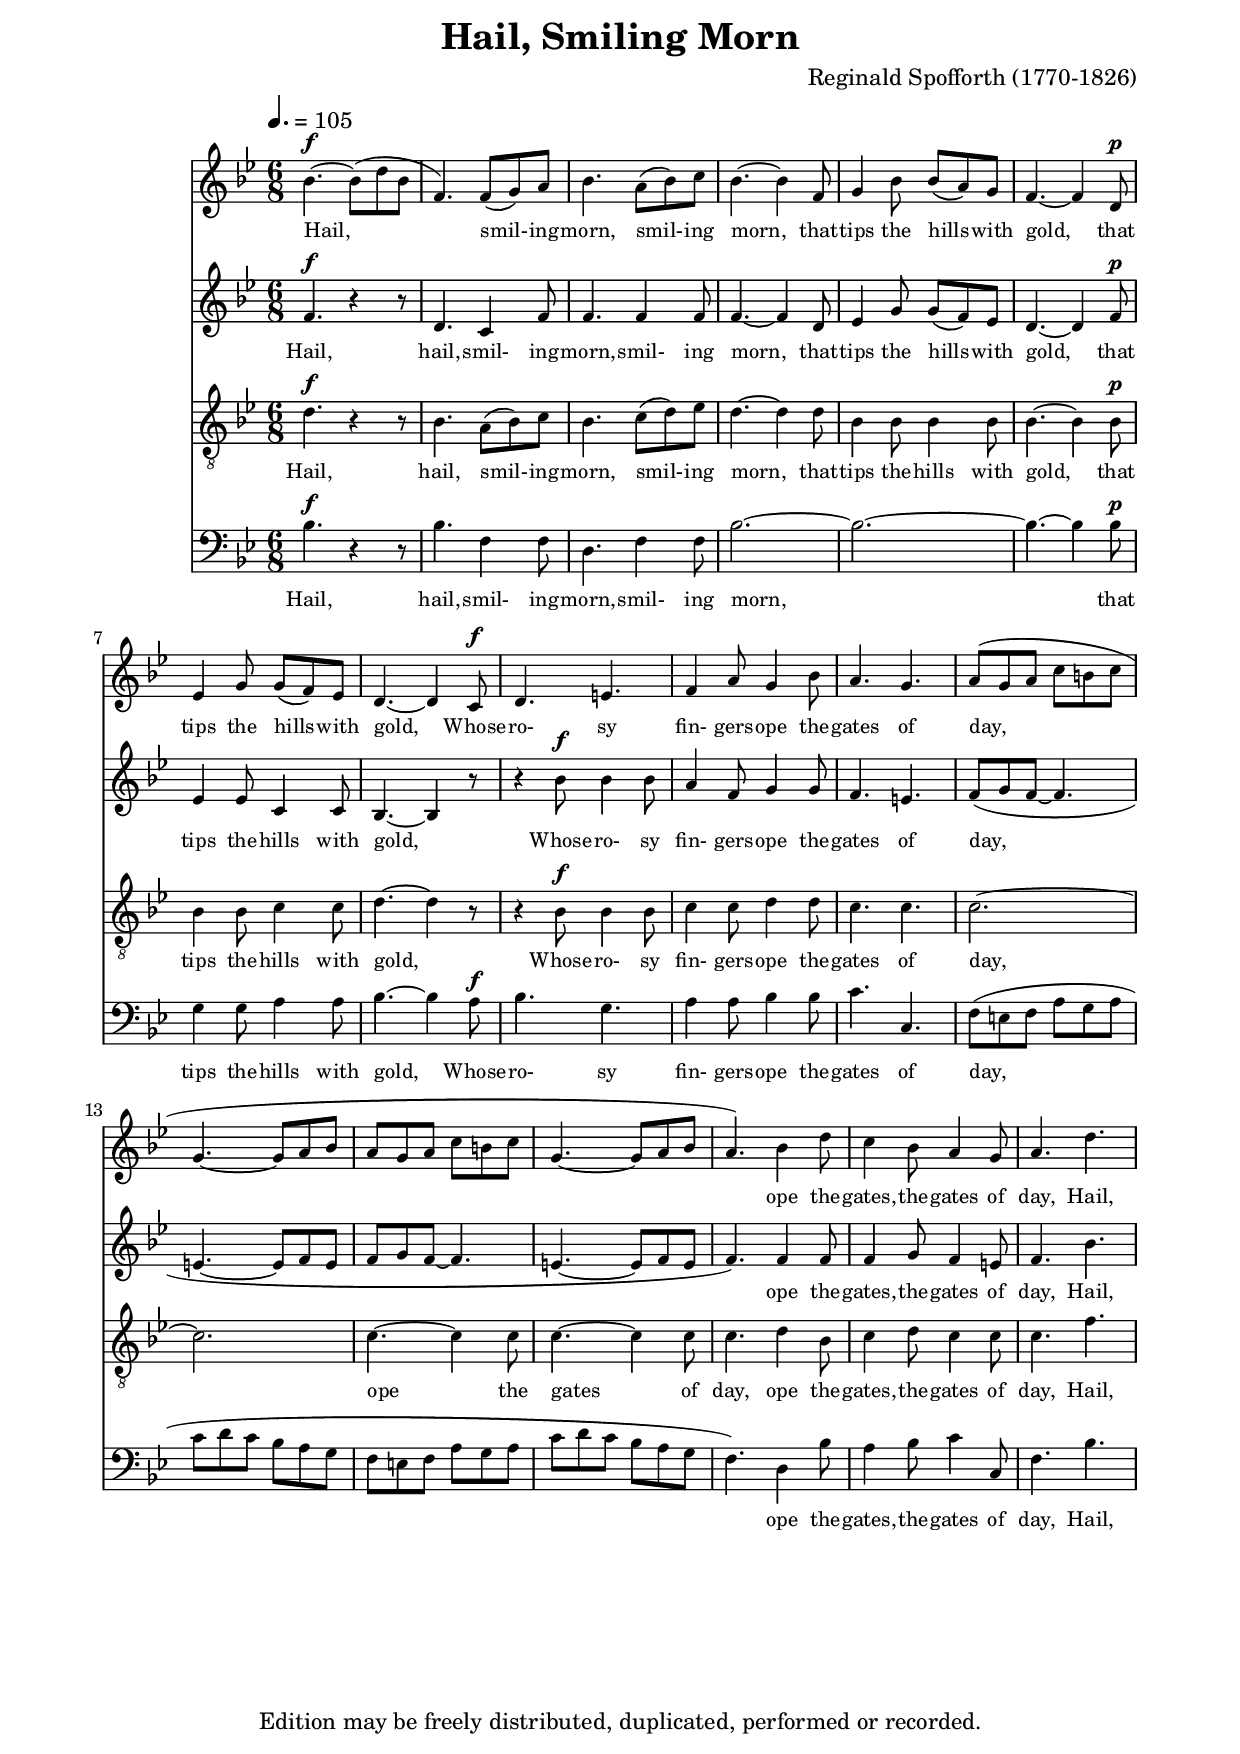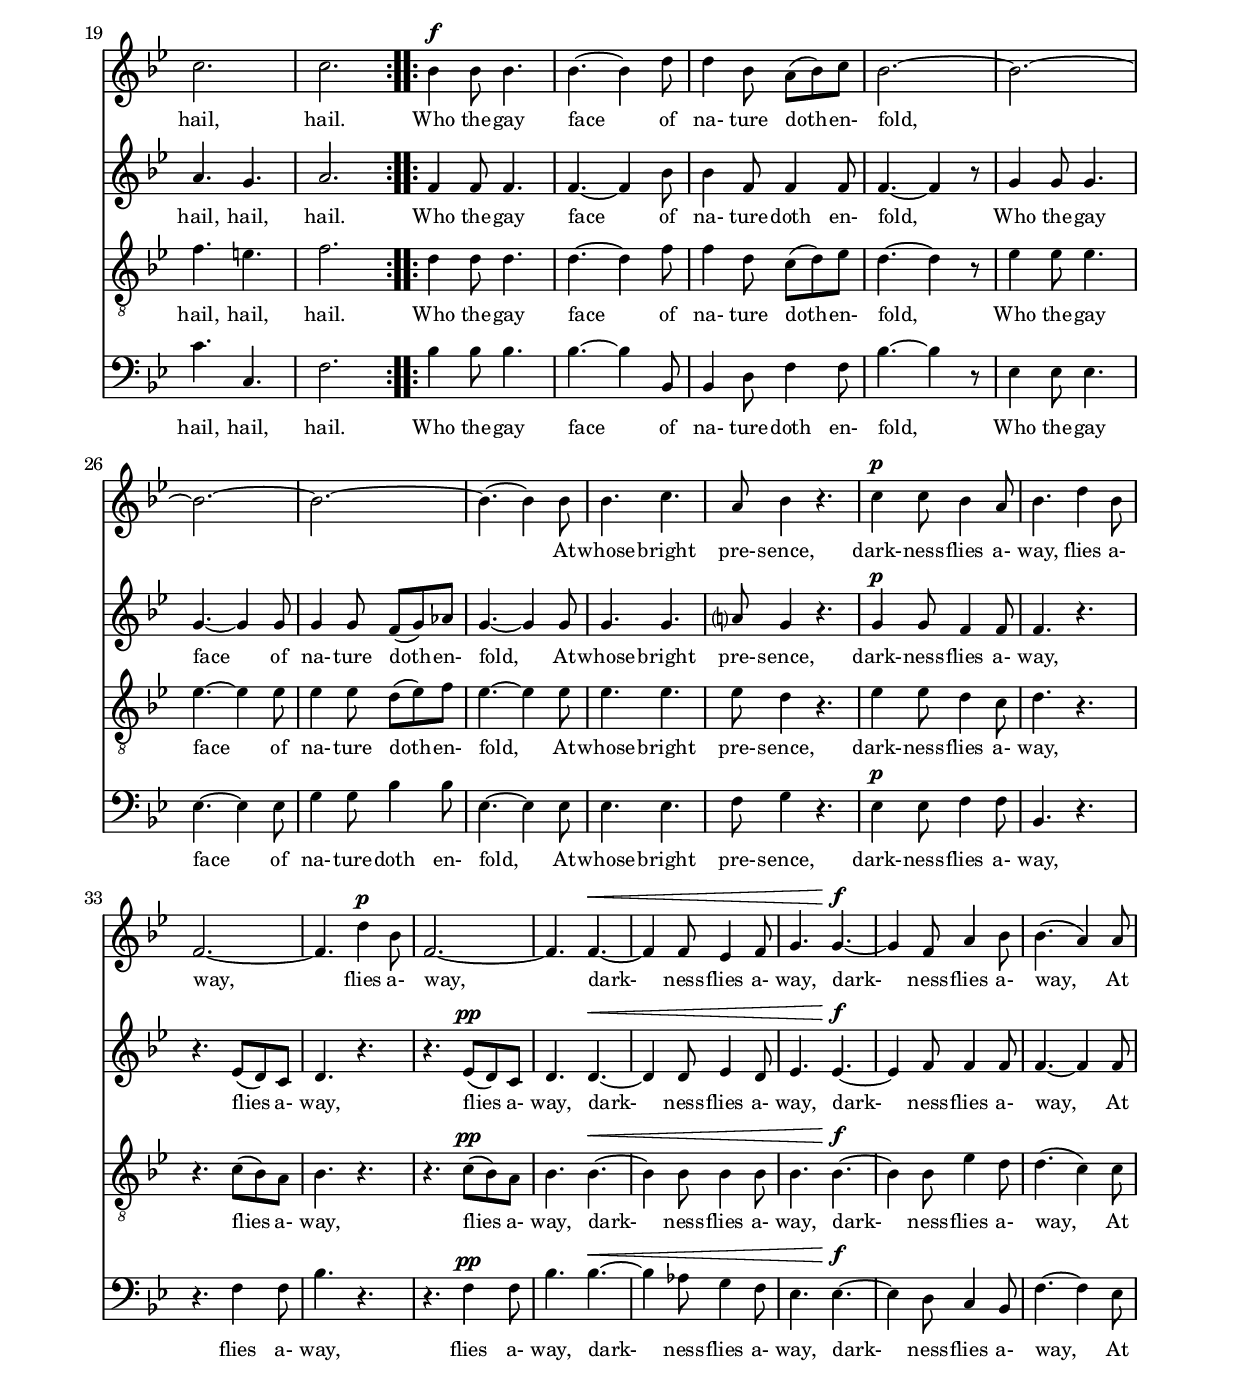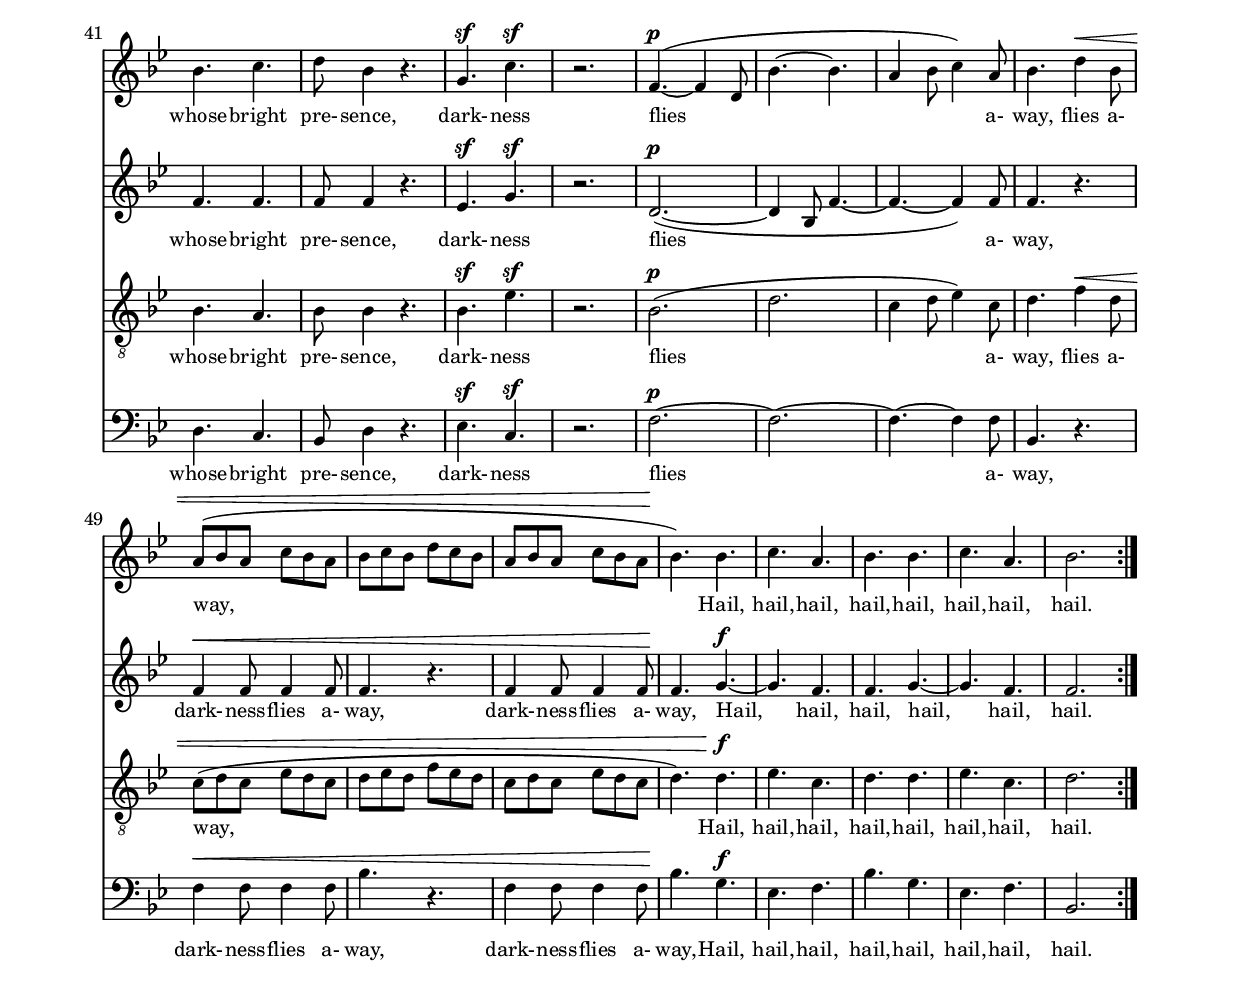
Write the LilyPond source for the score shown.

#(set-default-paper-size "a4")
\paper {
  #(set-paper-size "a4")
  top-margin = 0.2\cm
  bottom-margin = 0.35\cm
  left-margin = 1.75\cm
  line-width = 17.5\cm
  head-separation = 0.2\cm
  foot-separation = 0.2\cm
  ragged-bottom=##t
  print-page-number=##f
}

\header {
	title = "Hail, Smiling Morn"
	composer = "Reginald Spofforth (1770-1826)"
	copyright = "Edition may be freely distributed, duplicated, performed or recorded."
}
 \version "2.10.29"
 global = {
 \key bes \major
 \dynamicUp
 \time 6/8
 \set crescendoText = \markup { \italic "cresc." }
 %\set crescendoSpanner = #'dashed-line
 %\set midiInstrument = "recorder"
 }

 sopMusic = \relative c'' { 
	\tiny \tempo 4.=105 
\repeat volta 2 {
%^\markup{Moderato}
	g4.\f~g8( b g d4.) d8( e) fis g4. fis8( g) a g4.~g4
	d8 e4 g8 g( fis) e d4.~d4 b8\p c4 e8 e( d) c b4.~b4 a8\f
	b4. cis4. d4 fis8 e4 g8 fis4. e4. 
	fis8( e fis a gis a e4.~e8 fis g fis e fis a gis a e4.~e8 fis g fis4.)
	g4 b8 a4 g8 fis4 e8 fis4. b4. a2. a
	}
\repeat volta 2 {
	g4\f g8 g4. g~g4 b8 b4 g8 fis( g) a g2.~g~g~g~g4.~g4 g8
	g4. a fis8 g4 r4. a4\p a8 g4 fis8 g4. b4 g8 d2.~d4. b'4\p g8 d2.~d4.
	d\<~d4 d8 c4 d8 e4. e\f~e4 d8 fis4 g8 g4.( fis4) fis8 
	g4. a b8 g4 r4. e4.\sf a\sf r2. d,4.\p(~d4 b8 g'4.~g fis4 g8 a4) fis8 g4. b4\< g8
	fis8( g fis a g fis g a g b a g fis8 g fis a g fis g4.\!) g a fis g g a fis g2.  
	}
     }

     altoMusic = \relative c' {
	\tiny
\repeat volta 2 {
	d4.\f r4 r8 b4. a4 d8 d4. d4 d8 d4.~d4
	b8 c4 e8 e( d) c b4.~b4 d8\p c4 c8 a4 a8 g4.~g4 r8
	r4 g'8\f g4 g8 fis4 d8 e4 e8 d4. cis4. 
	d8( e d~d4. cis4.~cis8 d cis d e d~d4. cis4.~cis8 d cis d4.)
	d4 d8 d4 e8 d4 cis8 d4. g4. fis4. e4. fis2.
	}
\repeat volta 2 {
	d4 d8 d4. d~d4 g8 g4 d8 d4 d8 d4.~d4 r8 e4 e8 e4. e~e4 e8 e4 e8 d( e) f e4.~e4 e8
	e4. e fis?8 e4 r4. e4\p e8 d4 d8 d4. r r c8( b) a b4. r r c8\pp( b) a b4. 
	b\<~b4 b8 c4 b8 c4. c\f~c4 d8 d4 d8 d4.~d4 d8
	d4. d d8 d4 r4. c\sf e\sf r2. b2.\p(~b4 g8 d'4.~d~d4) d8 d4.
	r d4\< d8 d4 d8 d4. r d4 d8 d4 d8 d4.\! e\f~e d d e~e d d2.  
	}
     }

     tenorMusic = \relative c' {
	\tiny
\repeat volta 2 {
	b4.\f r4 r8 g4. fis8( g) a g4. a8( b) c8 b4.~b4
	b8 g4 g8 g4 g8 g4.~g4 g8\p g4 g8 a4 a8 b4.~b4 r8
	r4 g8\f g4 g8 a4 a8 b4 b8 a4. a a2.~a a4.~a4 a8 a4.~a4 a8 a4.
	b4 g8 a4 b8 a4 a8 a4. d d cis d2. 
	}
\repeat volta 2 {
	b4 b8 b4. b~b4 d8 d4 b8 a( b) c b4.~b4 r8 c4 c8 c4. c~c4 c8 c4 c8 b( c) d c4.~c4 c8
	c4. c c8 b4 r4. c4 c8 b4 a8 b4. r r a8( g) fis g4. r r a8\pp( g) fis g4.
	g\<~g4 g8 g4 g8 g4. g\f~g4 g8 c4 b8 b4.( a4) a8
	g4. fis g8 g4 r4. g\sf c\sf r2. g2.\p( b a4 b8 c4) a8 b4. 
	d4\< b8 a( b a c b a b c b d c b a b a c b a b4.) b\f c a b b c a b2.
	}
     }

     bassMusic = \relative c' {
	\tiny
\repeat volta 2 {
	g4.\f r4 r8 g4. d4 d8 b4. d4 d8 g2.~g~g4.~g4
	g8\p e4 e8 fis4 fis8 g4.~g4 fis8\f
	g4. e fis4 fis8 g4 g8 a4. a,
	d8( cis d fis e fis a b a g fis e d cis d fis e fis a b a g fis e d4.)
	b4 g'8 fis4 g8 a4 a,8 d4. g a a, d2.
	}
\repeat volta 2 {
	g4 g8 g4. g~g4 g,8 g4 b8 d4 d8 g4.~g4 r8 c,4 c8 c4. c~c4 c8 e4 e8 g4 g8 c,4.~c4 c8
	c4. c d8 e4 r4. c4\p c8 d4 d8 g,4. r r d'4 d8 g4. r r d4\pp d8 g4.
	g\<~g4 f8 e4 d8 c4. c\f~c4 b8 a4 g8 d'4.~d4 c8
	b4. a g8 b4 r4. c\sf a\sf r2. d2.\p~d~d4.~d4 d8 g,4. r
	d'4\< d8 d4 d8 g4. r d4 d8 d4 d8 g4.\! e\f c d g e c d g,2.  
	}
      }

 sopWords = \lyricmode {
	\tiny
	Hail, smil- ing morn, smil- ing morn,
	that tips the hills with gold,
	that tips the hills with gold,
	Whose ro- sy fin- gers ope the gates of day,
	ope the gates, the gates of day, Hail, hail, hail.
	Who the gay face of na- ture doth en- fold,
	At whose bright pre- sence,
	dark- ness flies a- way, flies a- way, flies a- way,
	dark- ness flies a- way, dark- ness flies a- way,   
	At whose bright pre- sence,
	dark- ness flies a- way, flies a- way, 
	Hail, hail, hail, hail, hail, hail, hail, hail.
 }

 altWords = \lyricmode {
	\tiny
	Hail, hail, smil- ing morn, smil- ing morn,
	that tips the hills with gold,
	that tips the hills with gold,
	Whose ro- sy fin- gers ope the gates of day,
	ope the gates, the gates of day, Hail, hail, hail, hail.
	Who the gay face of na- ture doth en- fold,
	Who the gay face of na- ture doth en- fold,
	At whose bright pre- sence,
	dark- ness flies a- way, flies a- way, flies a- way,
	dark- ness flies a- way, dark- ness flies a- way,   
	At whose bright pre- sence,
	dark- ness flies a- way, 
	dark- ness flies a- way, dark- ness flies a- way, 
	Hail, hail, hail, hail, hail, hail.
 }

 tenorWords = \lyricmode {
	\tiny
	Hail, hail, smil- ing morn, smil- ing morn,
	that tips the hills with gold,
	that tips the hills with gold,
	Whose ro- sy fin- gers ope the gates of day, ope the gates of day,
	ope the gates, the gates of day, Hail, hail, hail, hail.
	Who the gay face of na- ture doth en- fold,
	Who the gay face of na- ture doth en- fold,
	At whose bright pre- sence,
	dark- ness flies a- way, flies a- way, flies a- way,
	dark- ness flies a- way, dark- ness flies a- way,   
	At whose bright pre- sence, 
	dark- ness flies a- way, flies a- way,
	Hail, hail, hail, hail, hail, hail, hail, hail.
 }

 bassWords = \lyricmode {
	\tiny
	Hail, hail, smil- ing morn, smil- ing morn,
	that tips the hills with gold,
	Whose ro- sy fin- gers ope the gates of day,
	ope the gates, the gates of day, Hail, hail, hail, hail.
	Who the gay face of na- ture doth en- fold,
	Who the gay face of na- ture doth en- fold,
	At whose bright pre- sence,
	dark- ness flies a- way, flies a- way, flies a- way,
	dark- ness flies a- way, dark- ness flies a- way,   
	At whose bright pre- sence,
	dark- ness flies a- way, 
	dark- ness flies a- way, dark- ness flies a- way, 
	Hail, hail, hail, hail, hail, hail, hail, hail.
 }

	\score{
	<<
	   \context Staff = sopranos <<
	      \context Voice =
		sopranos { \oneVoice << \global \transpose c ees \sopMusic >> }
 	      \set Staff.midiInstrument = "choir aahs"
	   >>
%          \context Lyrics = sopranos { s1 }
           \context Lyrics = sopranos \lyricsto sopranos \sopWords

           \context Staff = altos <<
              \context Voice =
                altos { \oneVoice << \global \transpose c ees \altoMusic >> }
 	      \set Staff.midiInstrument = "choir aahs"
           >>
           \context Lyrics = altos \lyricsto altos \altWords

           \context Staff = tenors <<
              \clef "G_8"
              \context Voice =
                tenors { \oneVoice <<\global \transpose c ees \tenorMusic >> }
 	      \set Staff.midiInstrument = "voice oohs"
           >>
           \context Lyrics = tenors \lyricsto tenors \tenorWords

           \context Staff = basses <<
              \clef bass
              \context Voice =
                  basses { \oneVoice <<\global \transpose c ees \bassMusic >> }
 	      \set Staff.midiInstrument = "voice oohs"
           >>
           \context Lyrics = basses \lyricsto basses \bassWords
	>>
        \midi { 
          }
	\layout {
           \context {
	      \Lyrics
                \override LyricSpace #'minimum-distance = #0.15
         }
	}
}
